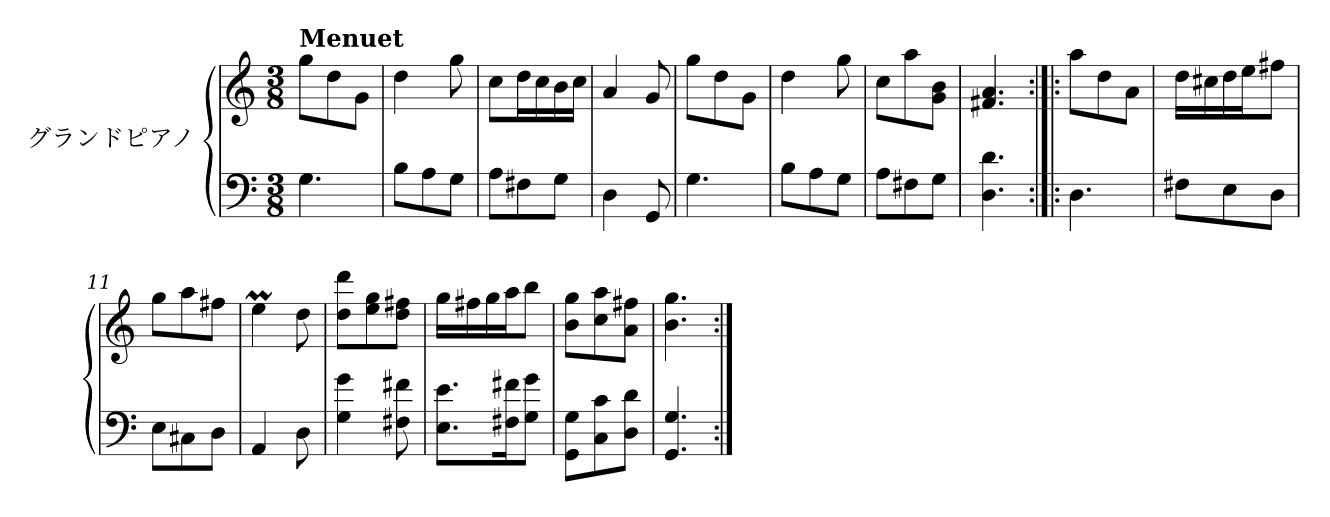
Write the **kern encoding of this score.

**kern	**kern
*part1	*part1
*staff2	*staff1
*I"グランドピアノ	*
*clefF4	*clefG2
*k[]	*k[]
*M3/8	*M3/8
=1	=1
!	!LO:TX:a:B:t=Menuet
4.G\	8gg\L
.	8dd\
.	8g\J
=2	=2
8B\L	4dd\
8A\	.
8G\J	8gg\
=3	=3
8A\L	8cc\L
8F#X\	16dd\L
.	16cc\
8G\J	16b\
.	16cc\JJ
=4	=4
4D\	4a/
8GG/	8g/
=5	=5
4.G\	8gg\L
.	8dd\
.	8g\J
=6	=6
8B\L	4dd\
8A\	.
8G\J	8gg\
=7	=7
8A\L	8cc\L
8F#X\	8aa\
8G\J	8g\ 8b\J
=8	=8
4.D\ 4.d\	4.f#X/ 4.a/
!!LO:LB:g=z
=9:|!|:	=9:|!|:
4.D\	8aa\L
.	8dd\
.	8a\J
=10	=10
8F#X\L	16dd\LL
.	16cc#X\
8E\	16dd\
.	16ee\J
8D\J	8ff#X\J
=11	=11
8E\L	8gg\L
8C#X\	8aa\
8D\J	8ff#X\J
=12	=12
4AA/	4eem\
8D\	8dd\
=13	=13
4G\ 4g\	8dd\ 8ddd\L
.	8ee\ 8gg\
8F#X\ 8f#X\	8dd\ 8ff#X\J
=14	=14
8.E\ 8.e\L	16gg\LL
.	16ff#X\
.	16gg\
16F#X\ 16f#X\K	16aa\J
8G\ 8g\J	8bb\J
=15	=15
8GG\ 8G\L	8b\ 8gg\L
8C\ 8c\	8cc\ 8aa\
8D\ 8d\J	8a\ 8ff#X\J
=16	=16
4.GG/ 4.G/	4.b\ 4.gg\
=:|!	=:|!
*-	*-
